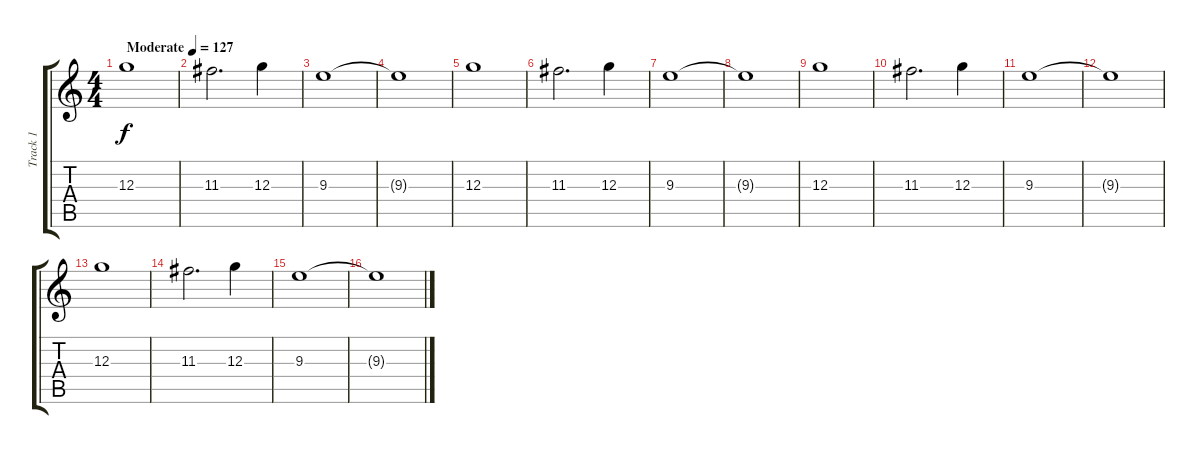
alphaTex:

\track ("Track 1" "Track 1") {instrument electricguitarclean}
\staff {score tabs}
\tuning (E4 B3 G3 D3 A2 E2) {hide}
\ts (4 4)
\tempo (127 "Moderate")
\clef g2
\ks c
12.3.1{dy f instrument electricguitarclean} |
11.3.2{d} 12.3.4 |
9.3.1 |
9.3{t}.1 |
12.3.1 |
11.3.2{d} 12.3.4 |
9.3.1 |
9.3{t}.1 |
12.3.1 |
11.3.2{d} 12.3.4 |
9.3.1 |
9.3{t}.1 |
12.3.1 |
11.3.2{d} 12.3.4 |
9.3.1 |
9.3{t}.1
